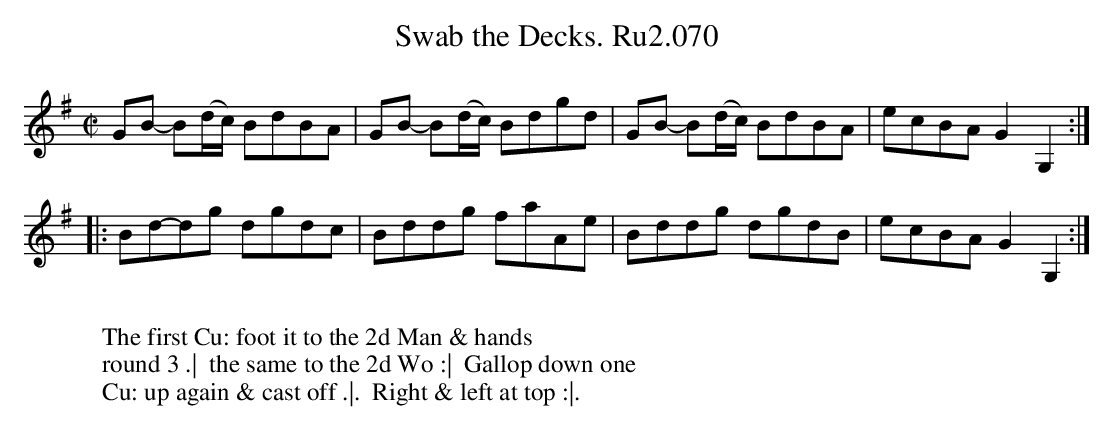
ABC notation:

X:1
T:Swab the Decks. Ru2.070
L:1/8
M:C|
K:G
GB- B(d/c/) BdBA|GB- B(d/c/) Bdgd|GB- B(d/c/) BdBA |ecBA G2 G,2 :|
|: Bd-dg dgdc|Bddg faAe|Bddg dgdB|ecBA G2G,2 :|
W:
W: The first Cu: foot it to the 2d Man & hands
W: round 3 .|  the same to the 2d Wo :|  Gallop down one
W: Cu: up again & cast off .|.  Right & left at top :|.
